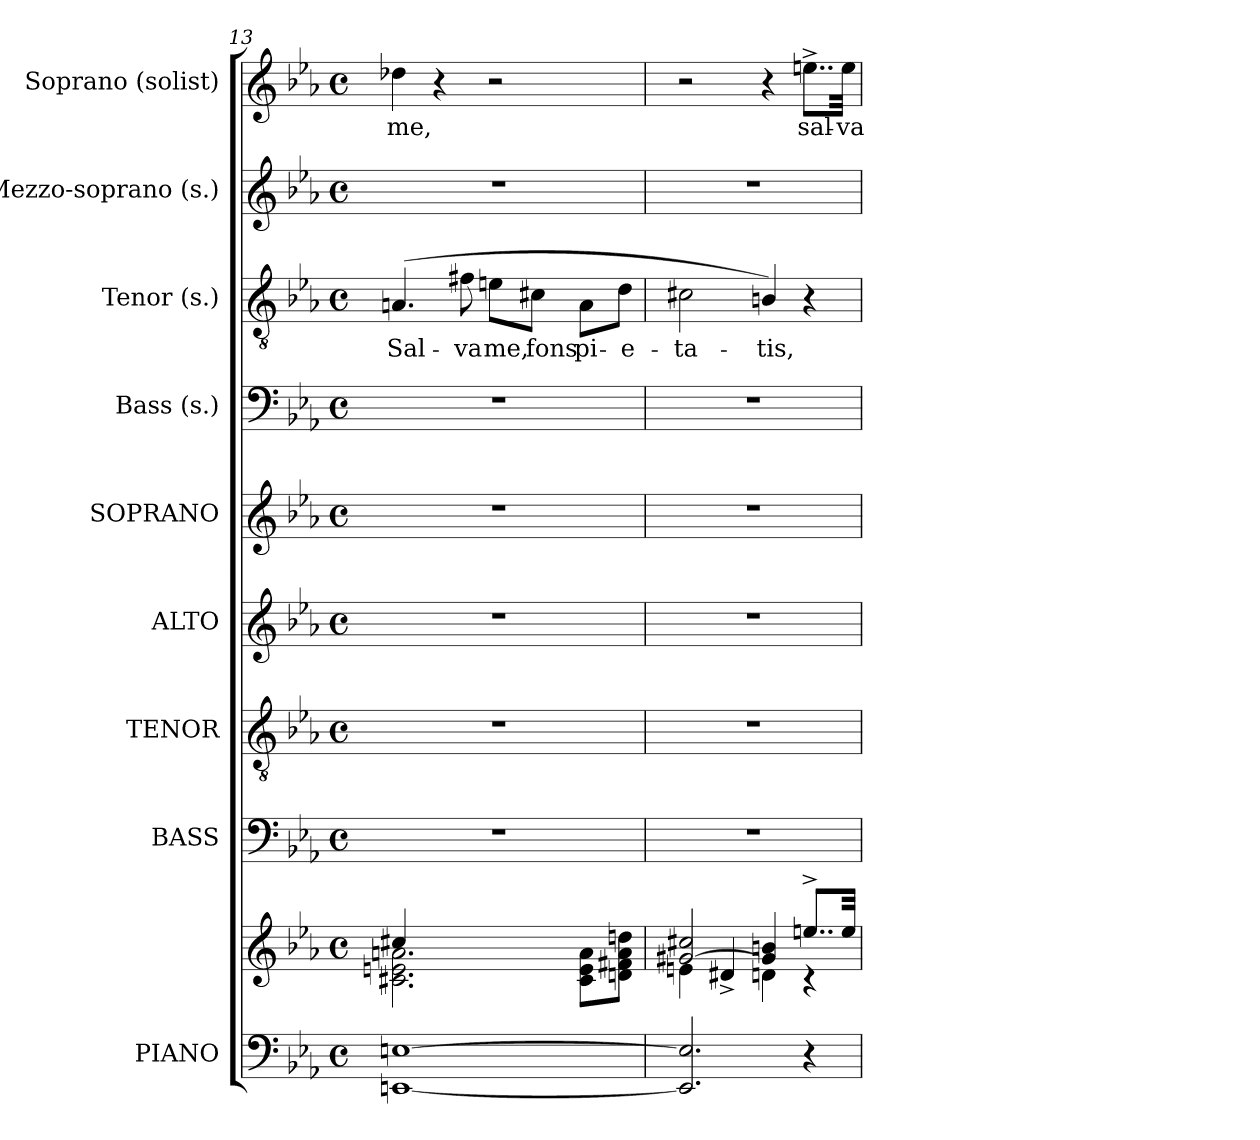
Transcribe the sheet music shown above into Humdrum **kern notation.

**kern	**kern	**kern	**kern	**kern	**kern	**kern	**kern	**text	**kern	**kern	**text
*part9	*part9	*part8	*part7	*part6	*part5	*part4	*part3	*part3	*part2	*part1	*part1
*staff10	*staff9	*staff8	*staff7	*staff6	*staff5	*staff4	*staff3	*staff3	*staff2	*staff1	*staff1
*I"PIANO	*	*I"BASS	*I"TENOR	*I"ALTO	*I"SOPRANO	*I"Bass (s.)	*I"Tenor (s.)	*	*I"Mezzo-soprano (s.)	*I"Soprano (solist)	*
*I'Pno.	*	*I'B.	*I'T.	*I'A.	*I'S.	*I'B.	*I'T.	*	*I'M-S.	*I'S.	*
*clefF4	*clefG2	*clefF4	*clefGv2	*clefG2	*clefG2	*clefF4	*clefGv2	*	*clefG2	*clefG2	*
*	*	*	*ITrd7c12	*	*	*	*ITrd7c12	*	*	*	*
*k[b-e-a-]	*k[b-e-a-]	*k[b-e-a-]	*k[b-e-a-]	*k[b-e-a-]	*k[b-e-a-]	*k[b-e-a-]	*k[b-e-a-]	*	*k[b-e-a-]	*k[b-e-a-]	*
*c:	*c:	*c:	*c:	*c:	*c:	*c:	*c:	*	*c:	*c:	*
*M4/4	*M4/4	*M4/4	*M4/4	*M4/4	*M4/4	*M4/4	*M4/4	*	*M4/4	*M4/4	*
*met(c)	*met(c)	*met(c)	*met(c)	*met(c)	*met(c)	*met(c)	*met(c)	*	*met(c)	*met(c)	*
=13	=13	=13	=13	=13	=13	=13	=13	=13	=13	=13	=13
*	*^	*	*	*	*	*	*	*	*	*	*
!	!	!	!	!	!	!	!	!	!LO:LY:b:color=#000000	!	!	!
!	!	!	!	!	!	!	!	!	!	!	!	!LO:LY:b:color=#000000
[1EEni [1Eni	4cc#Xi/	2.c#Xi\ 2.eni 2.ani	1r	1r	1r	1r	1r	(4.AAni/	Sal-	1r	4dd-Xi\	me,
.	2.ryy	.	.	.	.	.	.	.	.	.	4r	.
!	!	!	!	!	!	!	!	!	!LO:LY:b:color=#000000	!	!	!
.	.	.	.	.	.	.	.	8F#Xi\	-va	.	.	.
!	!	!	!	!	!	!	!	!	!LO:LY:b:color=#000000	!	!	!
.	.	.	.	.	.	.	.	8Eni\L	me,	.	2r	.
!	!	!	!	!	!	!	!	!	!LO:LY:b:color=#000000	!	!	!
.	.	.	.	.	.	.	.	8C#Xi\J	fons	.	.	.
!	!	!	!	!	!	!	!	!	!LO:LY:b:color=#000000	!	!	!
.	.	8c#i\ 8ei 8aiL	.	.	.	.	.	8AAi\L	pi-	.	.	.
!	!	!	!	!	!	!	!	!	!LO:LY:b:color=#000000	!	!	!
.	.	8dni\ 8f#Xi 8ai 8ddniJ	.	.	.	.	.	8Di\J	-e-	.	.	.
=14	=14	=14	=14	=14	=14	=14	=14	=14	=14	=14	=14	=14
!	!	!	!	!	!	!	!	!	!LO:LY:b:color=#000000	!	!	!
2.EEi/] 2.Ei]	[2g#Xi/ 2cc#Xi	4eni\	1r	1r	1r	1r	1r	2C#Xi\	-ta-	1r	2r	.
.	.	4d#X^i/	.	.	.	.	.	.	.	.	.	.
!	!	!	!	!	!	!	!	!	!LO:LY:b:color=#000000	!	!	!
.	4g#i/] 4bni	4dni\	.	.	.	.	.	4BBni/)	-tis,	.	4r	.
!	!	!	!	!	!	!	!	!	!	!	!	!LO:LY:b:color=#000000
4r	8..een^i/L	4r	.	.	.	.	.	4r	.	.	8..een^i\L	sal-
!	!	!	!	!	!	!	!	!	!	!	!	!LO:LY:b:color=#000000
.	32eei/Jkk	.	.	.	.	.	.	.	.	.	32eei\Jkk	-va
*	*v	*v	*	*	*	*	*	*	*	*	*	*
=	=	=	=	=	=	=	=	=	=	=	=
*-	*-	*-	*-	*-	*-	*-	*-	*-	*-	*-	*-
